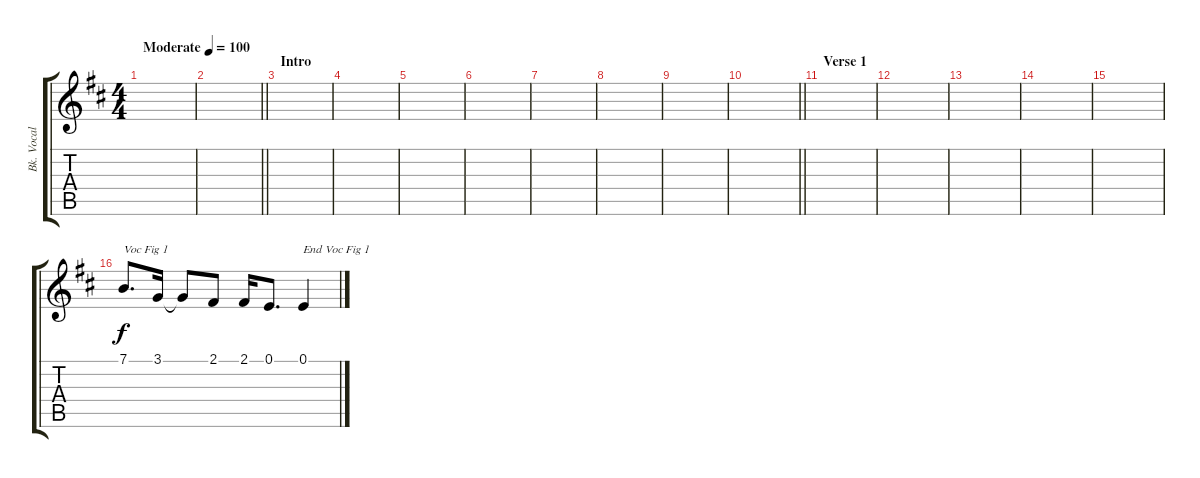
\track ("Bk. Vocal" "Bk. Vocal") {instrument lead6voice}
\staff {score tabs}
\tuning (E4 B3 G3 D3 A2 E2) {hide}
\ts (4 4)
\tempo (100 "Moderate")
\clef g2
\ks d
|
\barLineRight lightlight
|
\section ("" "Intro")
|
|
|
|
|
|
|
\barLineRight lightlight
|
\section ("" "Verse 1")
|
|
|
|
|
7.1.8{d txt "Voc Fig 1"} 3.1.16 3.1{t}.8 2.1.8 2.1.16 0.1.8{d} 0.1.4{txt "End Voc Fig 1"}
